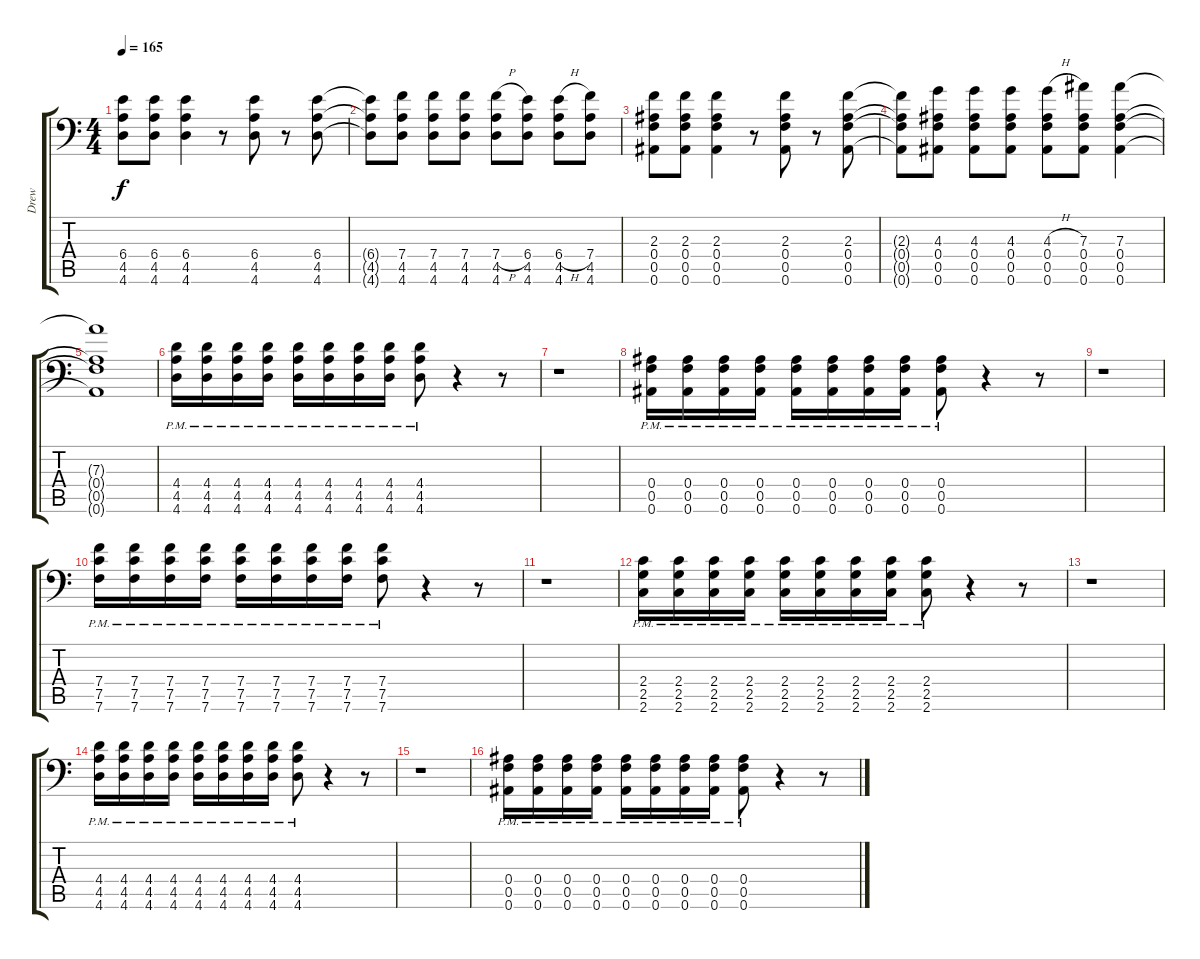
\track ("Drew" "Drew") {instrument distortionguitar}
\staff {score tabs}
\tuning (C4 G3 Eb3 Bb2 F2 Bb1) {hide}
\ts (4 4)
\tempo 165
\clef f4
\ks c
(6.4 4.5 4.6).8{dy f} (6.4 4.5 4.6).8 (6.4 4.5 4.6).4 r.8 (6.4 4.5 4.6).8 r.8 (6.4 4.5 4.6).8 |
(6.4{t} 4.5{t} 4.6{t}).8 (7.4 4.5 4.6).8 (7.4 4.5 4.6).8 (7.4 4.5 4.6).8 (7.4{h} 4.5 4.6).8 (6.4 4.5 4.6).8 (6.4{h} 4.5 4.6).8 (7.4 4.5 4.6).8 |
(2.3 0.4 0.5 0.6).8 (2.3 0.4 0.5 0.6).8 (2.3 0.4 0.5 0.6).4 r.8 (2.3 0.4 0.5 0.6).8 r.8 (2.3 0.4 0.5 0.6).8 |
(2.3{t} 0.4{t} 0.5{t} 0.6{t}).8 (4.3 0.4 0.5 0.6).8 (4.3 0.4 0.5 0.6).8 (4.3 0.4 0.5 0.6).8 (4.3{h} 0.4 0.5 0.6).8 (7.3 0.4 0.5 0.6).8 (7.3 0.4 0.5 0.6).4 |
(7.3{t} 0.4{t} 0.5{t} 0.6{t}).1 |
(4.4{pm} 4.5{pm} 4.6{pm}).16 (4.4{pm} 4.5{pm} 4.6{pm}).16 (4.4{pm} 4.5{pm} 4.6{pm}).16 (4.4{pm} 4.5{pm} 4.6{pm}).16 (4.4{pm} 4.5{pm} 4.6{pm}).16 (4.4{pm} 4.5{pm} 4.6{pm}).16 (4.4{pm} 4.5{pm} 4.6{pm}).16 (4.4{pm} 4.5{pm} 4.6{pm}).16 (4.4{pm} 4.5{pm} 4.6{pm}).8 r.4 r.8 |
r.1 |
(0.4{pm} 0.5{pm} 0.6{pm}).16 (0.4{pm} 0.5{pm} 0.6{pm}).16 (0.4{pm} 0.5{pm} 0.6{pm}).16 (0.4{pm} 0.5{pm} 0.6{pm}).16 (0.4{pm} 0.5{pm} 0.6{pm}).16 (0.4{pm} 0.5{pm} 0.6{pm}).16 (0.4{pm} 0.5{pm} 0.6{pm}).16 (0.4{pm} 0.5{pm} 0.6{pm}).16 (0.4{pm} 0.5{pm} 0.6{pm}).8 r.4 r.8 |
r.1 |
(7.4{pm} 7.5{pm} 7.6{pm}).16 (7.4{pm} 7.5{pm} 7.6{pm}).16 (7.4{pm} 7.5{pm} 7.6{pm}).16 (7.4{pm} 7.5{pm} 7.6{pm}).16 (7.4{pm} 7.5{pm} 7.6{pm}).16 (7.4{pm} 7.5{pm} 7.6{pm}).16 (7.4{pm} 7.5{pm} 7.6{pm}).16 (7.4{pm} 7.5{pm} 7.6{pm}).16 (7.4{pm} 7.5{pm} 7.6{pm}).8 r.4 r.8 |
r.1 |
(2.4{pm} 2.5{pm} 2.6{pm}).16 (2.4{pm} 2.5{pm} 2.6{pm}).16 (2.4{pm} 2.5{pm} 2.6{pm}).16 (2.4{pm} 2.5{pm} 2.6{pm}).16 (2.4{pm} 2.5{pm} 2.6{pm}).16 (2.4{pm} 2.5{pm} 2.6{pm}).16 (2.4{pm} 2.5{pm} 2.6{pm}).16 (2.4{pm} 2.5{pm} 2.6{pm}).16 (2.4{pm} 2.5{pm} 2.6{pm}).8 r.4 r.8 |
r.1 |
(4.4{pm} 4.5{pm} 4.6{pm}).16 (4.4{pm} 4.5{pm} 4.6{pm}).16 (4.4{pm} 4.5{pm} 4.6{pm}).16 (4.4{pm} 4.5{pm} 4.6{pm}).16 (4.4{pm} 4.5{pm} 4.6{pm}).16 (4.4{pm} 4.5{pm} 4.6{pm}).16 (4.4{pm} 4.5{pm} 4.6{pm}).16 (4.4{pm} 4.5{pm} 4.6{pm}).16 (4.4{pm} 4.5{pm} 4.6{pm}).8 r.4 r.8 |
r.1 |
(0.4{pm} 0.5{pm} 0.6{pm}).16 (0.4{pm} 0.5{pm} 0.6{pm}).16 (0.4{pm} 0.5{pm} 0.6{pm}).16 (0.4{pm} 0.5{pm} 0.6{pm}).16 (0.4{pm} 0.5{pm} 0.6{pm}).16 (0.4{pm} 0.5{pm} 0.6{pm}).16 (0.4{pm} 0.5{pm} 0.6{pm}).16 (0.4{pm} 0.5{pm} 0.6{pm}).16 (0.4{pm} 0.5{pm} 0.6{pm}).8 r.4 r.8
